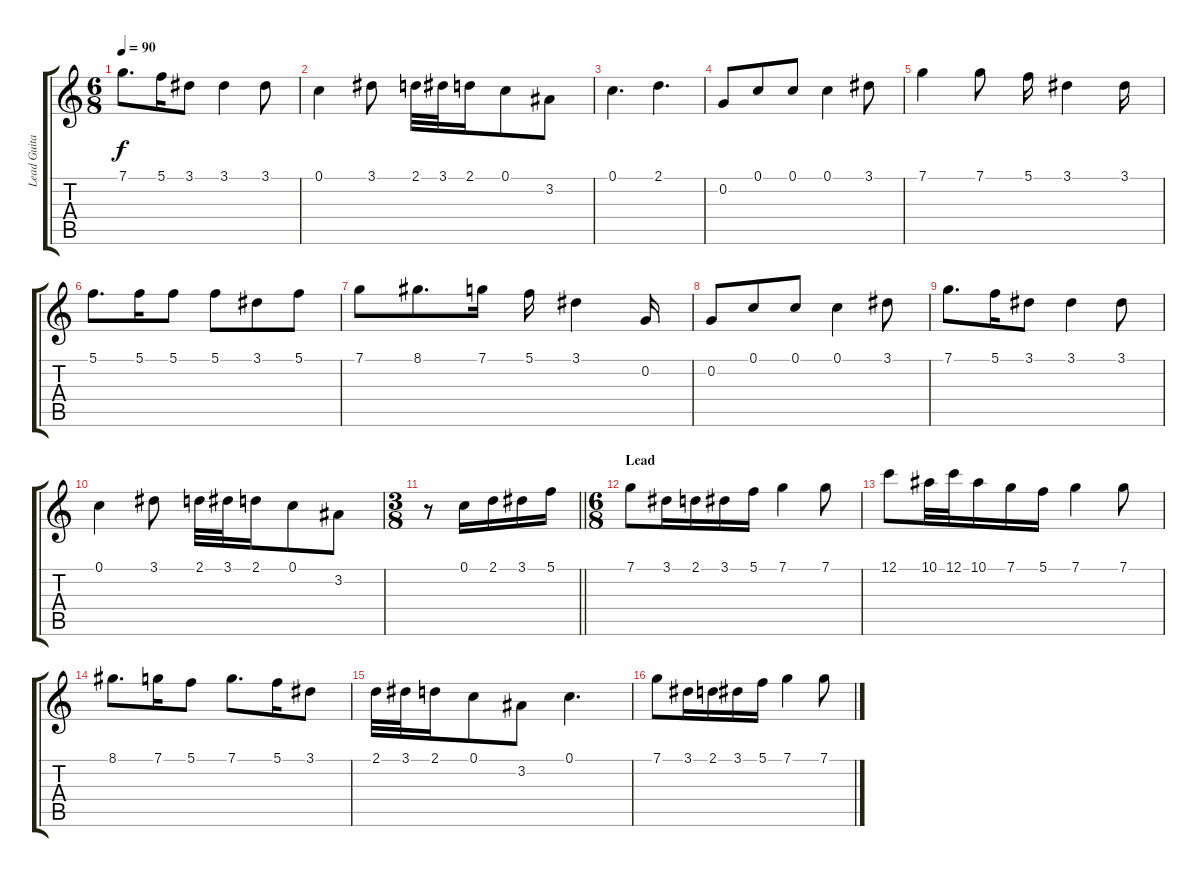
\track ("Lead Guitar" "Lead Guita") {instrument distortionguitar}
\staff {score tabs}
\tuning (C4 G3 Eb3 Bb2 F2 C2) {hide}
\ts (6 8)
\tempo 90
\clef g2
\ks c
7.1.8{d dy f} 5.1.16 3.1.8 3.1.4 3.1.8 |
0.1.4 3.1.8 2.1.32 3.1.32 2.1.16 0.1.8 3.2.8 |
0.1.4{d} 2.1.4{d} |
0.2.8 0.1.8 0.1.8 0.1.4 3.1.8 |
7.1.4 7.1.8 5.1.16 3.1.4 3.1.16 |
5.1.8{d} 5.1.16 5.1.8 5.1.8 3.1.8 5.1.8 |
7.1.8 8.1.8{d} 7.1.16 5.1.16 3.1.4 0.2.16 |
0.2.8 0.1.8 0.1.8 0.1.4 3.1.8 |
7.1.8{d} 5.1.16 3.1.8 3.1.4 3.1.8 |
0.1.4 3.1.8 2.1.32 3.1.32 2.1.16 0.1.8 3.2.8 |
\ts (3 8)
\barLineRight lightlight
r.8 0.1.16 2.1.16 3.1.16 5.1.16 |
\ts (6 8)
\section ("" "Lead")
7.1.8 3.1.16 2.1.16 3.1.16 5.1.16 7.1.4 7.1.8 |
12.1.8 10.1.32 12.1.32 10.1.16 7.1.16 5.1.16 7.1.4 7.1.8 |
8.1.8{d} 7.1.16 5.1.8 7.1.8{d} 5.1.16 3.1.8 |
2.1.32 3.1.32 2.1.16 0.1.8 3.2.8 0.1.4{d} |
7.1.8 3.1.16 2.1.16 3.1.16 5.1.16 7.1.4 7.1.8
